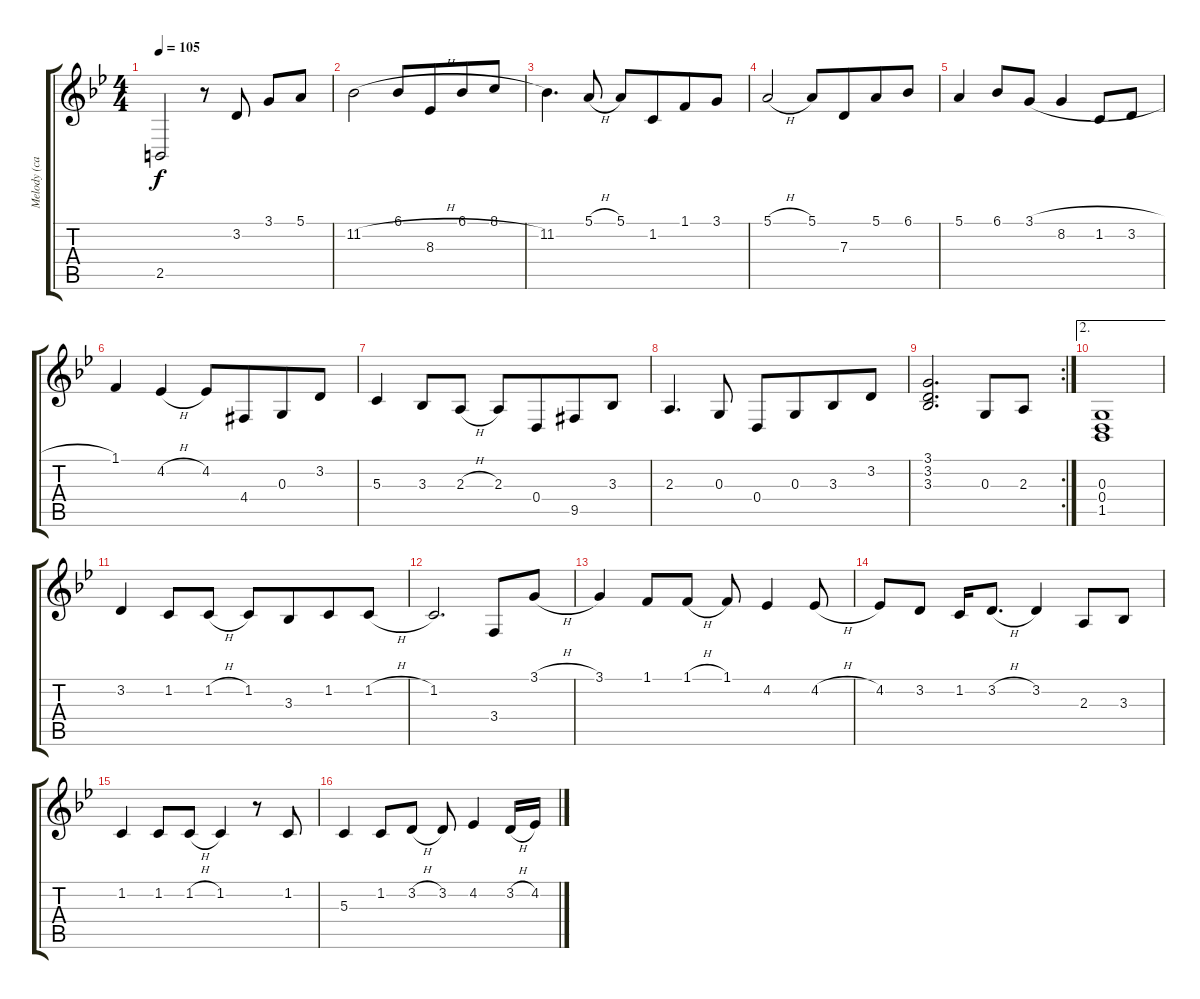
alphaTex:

\track ("Melody (can be right hand)" "Melody (ca") {instrument acousticgrandpiano}
\staff {score tabs}
\tuning (E4 B3 G3 D3 A2 E2) {hide}
\ts (4 4)
\tempo 105
\clef g2
\ks gminor
2.5.2{dy f} r.8 3.2.8 3.1.8 5.1.8 |
11.2{h}.2 6.1.8 8.3.8{beam merge} 6.1.8 8.1.8 |
11.2.4{d} 5.1{h}.8 5.1.8 1.2.8{beam merge} 1.1.8 3.1.8 |
5.1{h}.2 5.1.8 7.3.8{beam merge} 5.1.8 6.1.8 |
5.1.4 6.1.8 3.1{h}.8{beam merge} 8.2.4 1.2.8 3.2.8 |
1.1.4 4.2{h}.4 4.2.8 4.4{acc #}.8{beam merge} 0.3.8 3.2.8 |
5.3.4 3.3.8{beam Up} 2.3{h}.8{beam Up} 2.3.8 0.4.8{beam merge} 9.5{acc #}.8 3.3.8 |
2.3.4{d} 0.3.8 0.4.8 0.3.8{beam merge} 3.3.8 3.2.8 |
\rc 2
(3.1 3.2 3.3).2{d} 0.3.8 2.3.8 |
\ae 2
(0.3 0.4 1.5).1 |
3.2.4 1.2.8 1.2{h}.8 1.2.8 3.3.8{beam merge} 1.2.8 1.2{h}.8 |
1.2.2{d} 3.4.8 3.1{h}.8 |
3.1.4 1.1.8 1.1{h}.8 1.1.8 4.2.4 4.2{h}.8 |
4.2.8 3.2.8 1.2.16 3.2{h}.8{d} 3.2.4 2.3.8{beam Up beam merge} 3.3.8{beam Up} |
1.2.4 1.2.8 1.2{h}.8 1.2.4 r.8 1.2.8 |
5.3.4 1.2.8 3.2{h}.8 3.2.8 4.2.4 3.2{h}.16 4.2{h}.16
